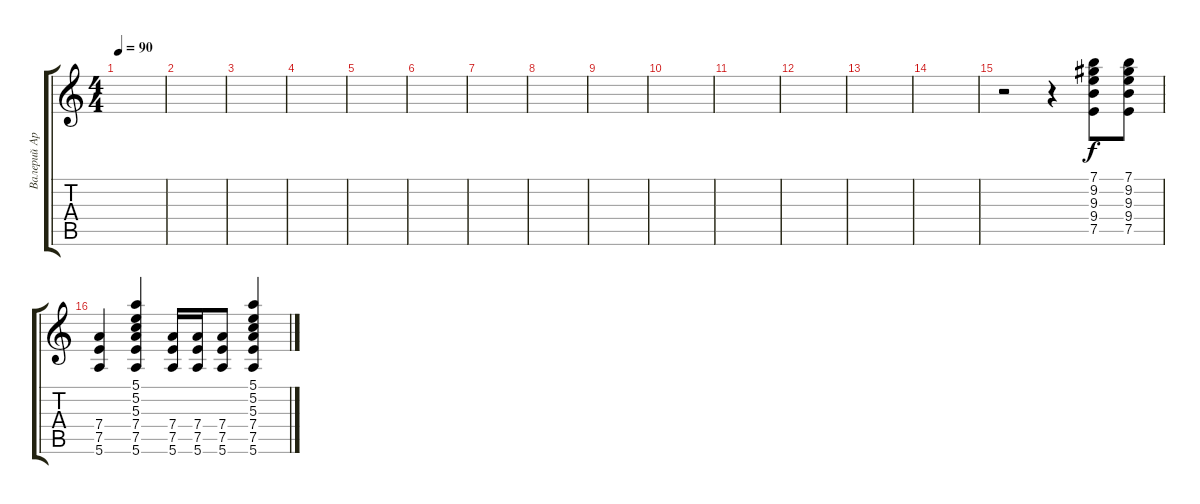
\track ("Валерий Аркадин" "Валерий Ар") {instrument distortionguitar}
\staff {score tabs}
\tuning (E4 B3 G3 D3 A2 E2) {hide}
\ts (4 4)
\tempo 90
\clef g2
\ks c
|
|
|
|
|
|
|
|
|
|
|
|
|
|
r.2 r.4 (7.1 9.2 9.3 9.4 7.5).8 (7.1 9.2 9.3 9.4 7.5).8 |
(7.4 7.5 5.6).4 (5.1 5.2 5.3 7.4 7.5 5.6).4 (7.4 7.5 5.6).16 (7.4 7.5 5.6).16 (7.4 7.5 5.6).8 (5.1 5.2 5.3 7.4 7.5 5.6).4
